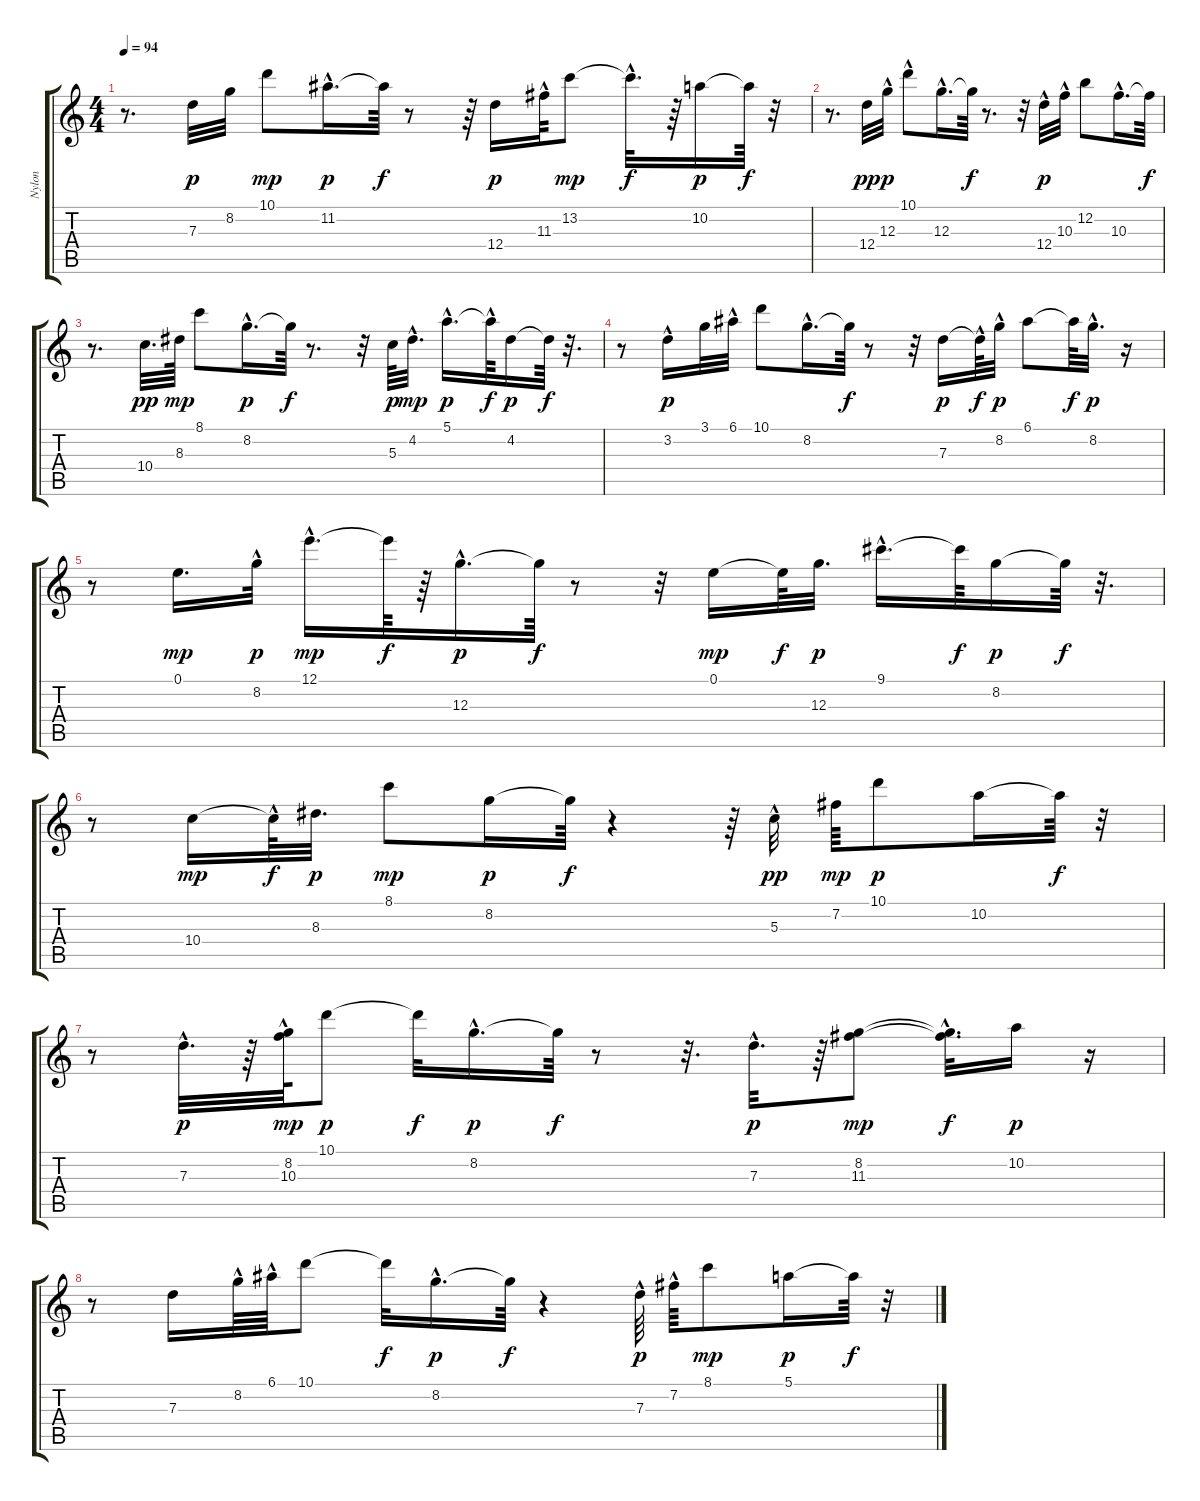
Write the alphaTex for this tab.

\track ("Nylon" "Nylon") {instrument acousticguitarnylon}
\staff {score tabs}
\tuning (E4 B3 G3 D3 A2 E2) {hide}
\ts (4 4)
\tempo 94
\clef g2
\ks c
r.8{d dy f} 7.3.32{dy p} 8.2.32 10.1.8{dy mp} 11.2{hac}.16{d dy p} 11.2{t}.64{dy f} r.8 r.64 12.4.16{dy p} 11.3{hac}.64 13.2.8{dy mp} 13.2{hac t}.32{d dy f} r.64 10.2.16{dy p} 10.2{t}.64{dy f} r.32 |
r.8{d} 12.4.32{dy pp} 12.3{hac}.32{dy p} 10.1{hac}.8 12.3{hac}.16{d} 12.3{t}.64{dy f} r.8{d} r.32 12.4{hac}.32{dy p} 10.3{hac}.32 12.2.8 10.3{hac}.16{d} 10.3{t}.64{dy f} |
r.8{d} 10.4.32{d dy pp} 8.3.64{dy mp} 8.1.8 8.2{hac}.16{d dy p} 8.2{t}.64{dy f} r.8{d} r.32 5.3.64{dy p} 4.2{hac}.32{d dy mp} 5.1{hac}.16{d dy p} 5.1{hac t}.64{dy f} 4.2.16{dy p} 4.2{t}.64{dy f} r.32{d} |
r.8 3.2{hac}.16{dy p} 3.1.32 6.1{hac}.32 10.1.8 8.2{hac}.16{d} 8.2{t}.64{dy f} r.8 r.32 7.3.16{dy p} 7.3{hac t}.64{dy f} 8.2{hac}.32{dy p} 6.1.8 6.1{t}.64{dy f} 8.2{hac}.32{d dy p} r.16 |
r.8 0.1.16{d dy mp} 8.2{hac}.32{dy p} 12.1{hac}.16{d dy mp} 12.1{t}.64{dy f} r.64 12.3{hac}.16{d dy p} 12.3{t}.64{dy f} r.8 r.32 0.1.16{dy mp} 0.1{t}.64{dy f} 12.3.32{d dy p} 9.1{hac}.16{d} 9.1{t}.64{dy f} 8.2.16{dy p} 8.2{t}.64{dy f} r.32{d} |
r.8 10.4.16{dy mp} 10.4{hac t}.64{dy f} 8.3.32{d dy p} 8.1.8{dy mp} 8.2.16{dy p} 8.2{t}.64{dy f} r.4 r.64 5.3{hac}.32{dy pp} 7.2.64{dy mp} 10.1.8{dy p} 10.2.16 10.2{t}.64{dy f} r.32 |
r.8 7.3{hac}.32{d dy p} r.64 (8.2{hac} 10.3).64{dy mp} 10.1.8{dy p} 10.1{t}.32{dy f} 8.2{hac}.16{d dy p} 8.2{t}.64{dy f} r.8 r.32{d} 7.3{hac}.32{d dy p} r.64 (8.2 11.3).8{dy mp} (8.2{hac t} 11.3{hac t}).32{d dy f} 10.2.16{dy p} r.16 |
r.8 7.3.16 8.2{hac}.64 6.1{hac}.64 10.1.8 10.1{t}.32{dy f} 8.2{hac}.16{d dy p} 8.2{t}.64{dy f} r.4 7.3{hac}.64{dy p} 7.2{hac}.64 8.1.8{dy mp} 5.1.16{dy p} 5.1{t}.64{dy f} r.32
